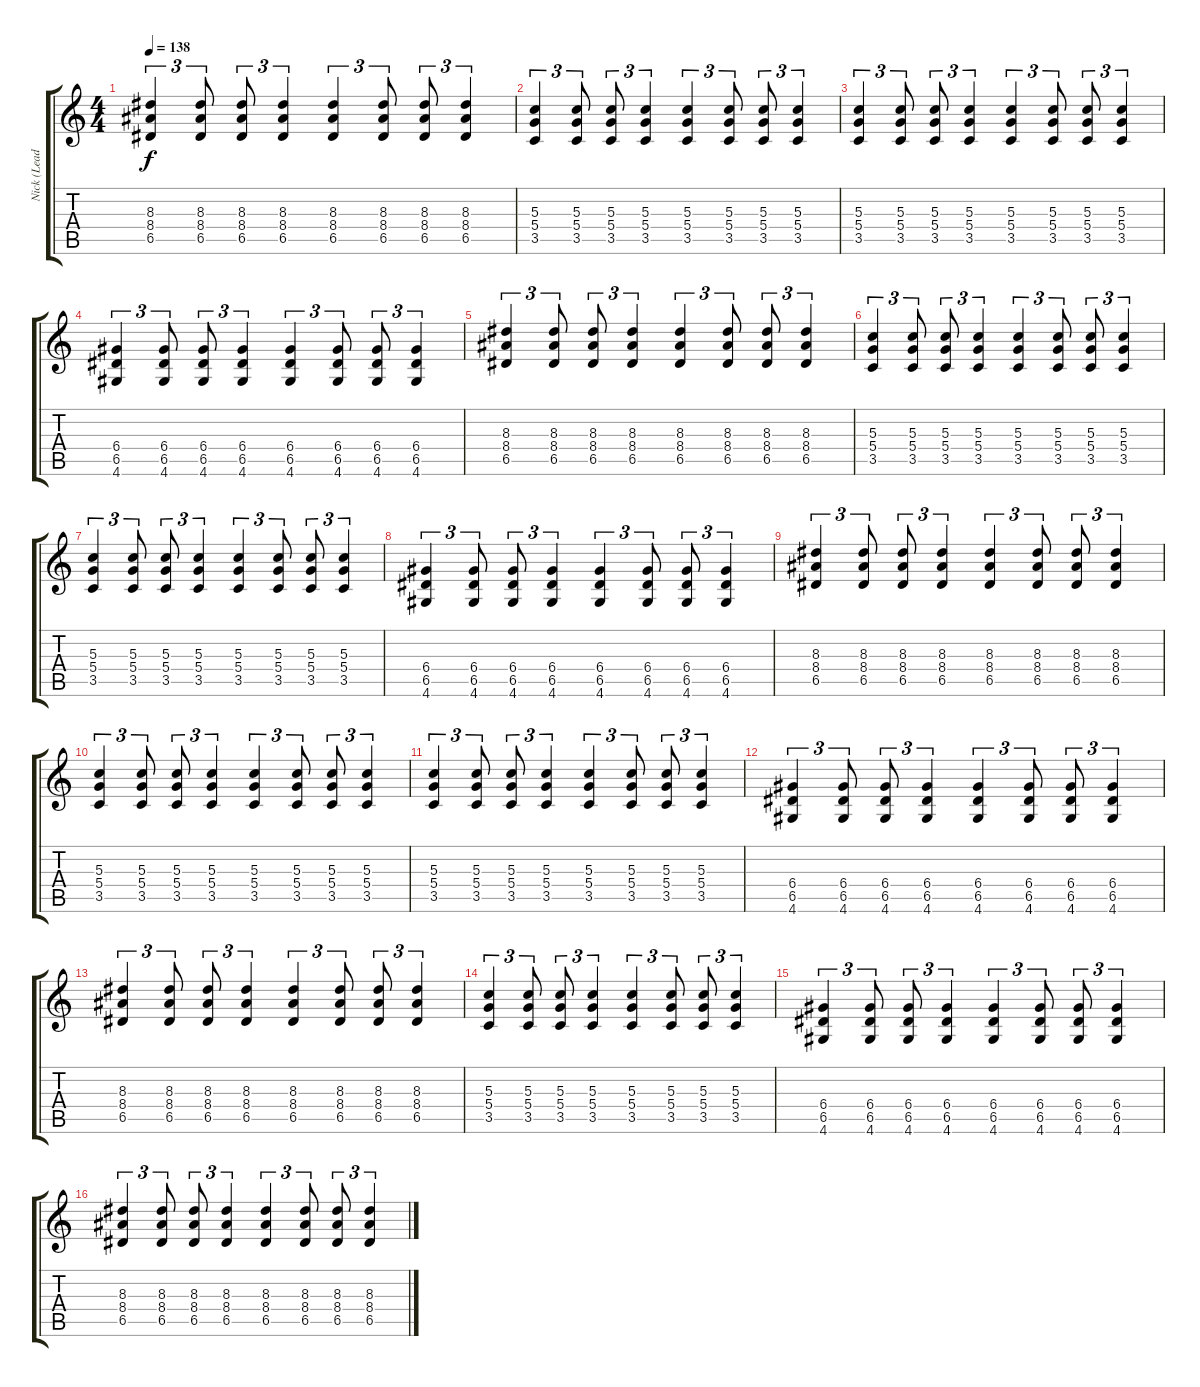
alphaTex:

\track ("Nick (Lead)" "Nick (Lead") {instrument overdrivenguitar}
\staff {score tabs}
\tuning (E4 B3 G3 D3 A2 E2) {hide}
\ts (4 4)
\tempo 138
\clef g2
\ks c
(8.3 8.4 6.5).4{tu (3 2) dy f} (8.3 8.4 6.5).8{tu (3 2)} (8.3 8.4 6.5).8{tu (3 2)} (8.3 8.4 6.5).4{tu (3 2)} (8.3 8.4 6.5).4{tu (3 2)} (8.3 8.4 6.5).8{tu (3 2)} (8.3 8.4 6.5).8{tu (3 2)} (8.3 8.4 6.5).4{tu (3 2)} |
(5.3 5.4 3.5).4{tu (3 2)} (5.3 5.4 3.5).8{tu (3 2)} (5.3 5.4 3.5).8{tu (3 2)} (5.3 5.4 3.5).4{tu (3 2)} (5.3 5.4 3.5).4{tu (3 2)} (5.3 5.4 3.5).8{tu (3 2)} (5.3 5.4 3.5).8{tu (3 2)} (5.3 5.4 3.5).4{tu (3 2)} |
(5.3 5.4 3.5).4{tu (3 2)} (5.3 5.4 3.5).8{tu (3 2)} (5.3 5.4 3.5).8{tu (3 2)} (5.3 5.4 3.5).4{tu (3 2)} (5.3 5.4 3.5).4{tu (3 2)} (5.3 5.4 3.5).8{tu (3 2)} (5.3 5.4 3.5).8{tu (3 2)} (5.3 5.4 3.5).4{tu (3 2)} |
(6.4 6.5 4.6).4{tu (3 2)} (6.4 6.5 4.6).8{tu (3 2)} (6.4 6.5 4.6).8{tu (3 2)} (6.4 6.5 4.6).4{tu (3 2)} (6.4 6.5 4.6).4{tu (3 2)} (6.4 6.5 4.6).8{tu (3 2)} (6.4 6.5 4.6).8{tu (3 2)} (6.4 6.5 4.6).4{tu (3 2)} |
(8.3 8.4 6.5).4{tu (3 2)} (8.3 8.4 6.5).8{tu (3 2)} (8.3 8.4 6.5).8{tu (3 2)} (8.3 8.4 6.5).4{tu (3 2)} (8.3 8.4 6.5).4{tu (3 2)} (8.3 8.4 6.5).8{tu (3 2)} (8.3 8.4 6.5).8{tu (3 2)} (8.3 8.4 6.5).4{tu (3 2)} |
(5.3 5.4 3.5).4{tu (3 2)} (5.3 5.4 3.5).8{tu (3 2)} (5.3 5.4 3.5).8{tu (3 2)} (5.3 5.4 3.5).4{tu (3 2)} (5.3 5.4 3.5).4{tu (3 2)} (5.3 5.4 3.5).8{tu (3 2)} (5.3 5.4 3.5).8{tu (3 2)} (5.3 5.4 3.5).4{tu (3 2)} |
(5.3 5.4 3.5).4{tu (3 2)} (5.3 5.4 3.5).8{tu (3 2)} (5.3 5.4 3.5).8{tu (3 2)} (5.3 5.4 3.5).4{tu (3 2)} (5.3 5.4 3.5).4{tu (3 2)} (5.3 5.4 3.5).8{tu (3 2)} (5.3 5.4 3.5).8{tu (3 2)} (5.3 5.4 3.5).4{tu (3 2)} |
(6.4 6.5 4.6).4{tu (3 2)} (6.4 6.5 4.6).8{tu (3 2)} (6.4 6.5 4.6).8{tu (3 2)} (6.4 6.5 4.6).4{tu (3 2)} (6.4 6.5 4.6).4{tu (3 2)} (6.4 6.5 4.6).8{tu (3 2)} (6.4 6.5 4.6).8{tu (3 2)} (6.4 6.5 4.6).4{tu (3 2)} |
(8.3 8.4 6.5).4{tu (3 2)} (8.3 8.4 6.5).8{tu (3 2)} (8.3 8.4 6.5).8{tu (3 2)} (8.3 8.4 6.5).4{tu (3 2)} (8.3 8.4 6.5).4{tu (3 2)} (8.3 8.4 6.5).8{tu (3 2)} (8.3 8.4 6.5).8{tu (3 2)} (8.3 8.4 6.5).4{tu (3 2)} |
(5.3 5.4 3.5).4{tu (3 2)} (5.3 5.4 3.5).8{tu (3 2)} (5.3 5.4 3.5).8{tu (3 2)} (5.3 5.4 3.5).4{tu (3 2)} (5.3 5.4 3.5).4{tu (3 2)} (5.3 5.4 3.5).8{tu (3 2)} (5.3 5.4 3.5).8{tu (3 2)} (5.3 5.4 3.5).4{tu (3 2)} |
(5.3 5.4 3.5).4{tu (3 2)} (5.3 5.4 3.5).8{tu (3 2)} (5.3 5.4 3.5).8{tu (3 2)} (5.3 5.4 3.5).4{tu (3 2)} (5.3 5.4 3.5).4{tu (3 2)} (5.3 5.4 3.5).8{tu (3 2)} (5.3 5.4 3.5).8{tu (3 2)} (5.3 5.4 3.5).4{tu (3 2)} |
(6.4 6.5 4.6).4{tu (3 2)} (6.4 6.5 4.6).8{tu (3 2)} (6.4 6.5 4.6).8{tu (3 2)} (6.4 6.5 4.6).4{tu (3 2)} (6.4 6.5 4.6).4{tu (3 2)} (6.4 6.5 4.6).8{tu (3 2)} (6.4 6.5 4.6).8{tu (3 2)} (6.4 6.5 4.6).4{tu (3 2)} |
(8.3 8.4 6.5).4{tu (3 2)} (8.3 8.4 6.5).8{tu (3 2)} (8.3 8.4 6.5).8{tu (3 2)} (8.3 8.4 6.5).4{tu (3 2)} (8.3 8.4 6.5).4{tu (3 2)} (8.3 8.4 6.5).8{tu (3 2)} (8.3 8.4 6.5).8{tu (3 2)} (8.3 8.4 6.5).4{tu (3 2)} |
(5.3 5.4 3.5).4{tu (3 2)} (5.3 5.4 3.5).8{tu (3 2)} (5.3 5.4 3.5).8{tu (3 2)} (5.3 5.4 3.5).4{tu (3 2)} (5.3 5.4 3.5).4{tu (3 2)} (5.3 5.4 3.5).8{tu (3 2)} (5.3 5.4 3.5).8{tu (3 2)} (5.3 5.4 3.5).4{tu (3 2)} |
(6.4 6.5 4.6).4{tu (3 2)} (6.4 6.5 4.6).8{tu (3 2)} (6.4 6.5 4.6).8{tu (3 2)} (6.4 6.5 4.6).4{tu (3 2)} (6.4 6.5 4.6).4{tu (3 2)} (6.4 6.5 4.6).8{tu (3 2)} (6.4 6.5 4.6).8{tu (3 2)} (6.4 6.5 4.6).4{tu (3 2)} |
(8.3 8.4 6.5).4{tu (3 2)} (8.3 8.4 6.5).8{tu (3 2)} (8.3 8.4 6.5).8{tu (3 2)} (8.3 8.4 6.5).4{tu (3 2)} (8.3 8.4 6.5).4{tu (3 2)} (8.3 8.4 6.5).8{tu (3 2)} (8.3 8.4 6.5).8{tu (3 2)} (8.3 8.4 6.5).4{tu (3 2)}
